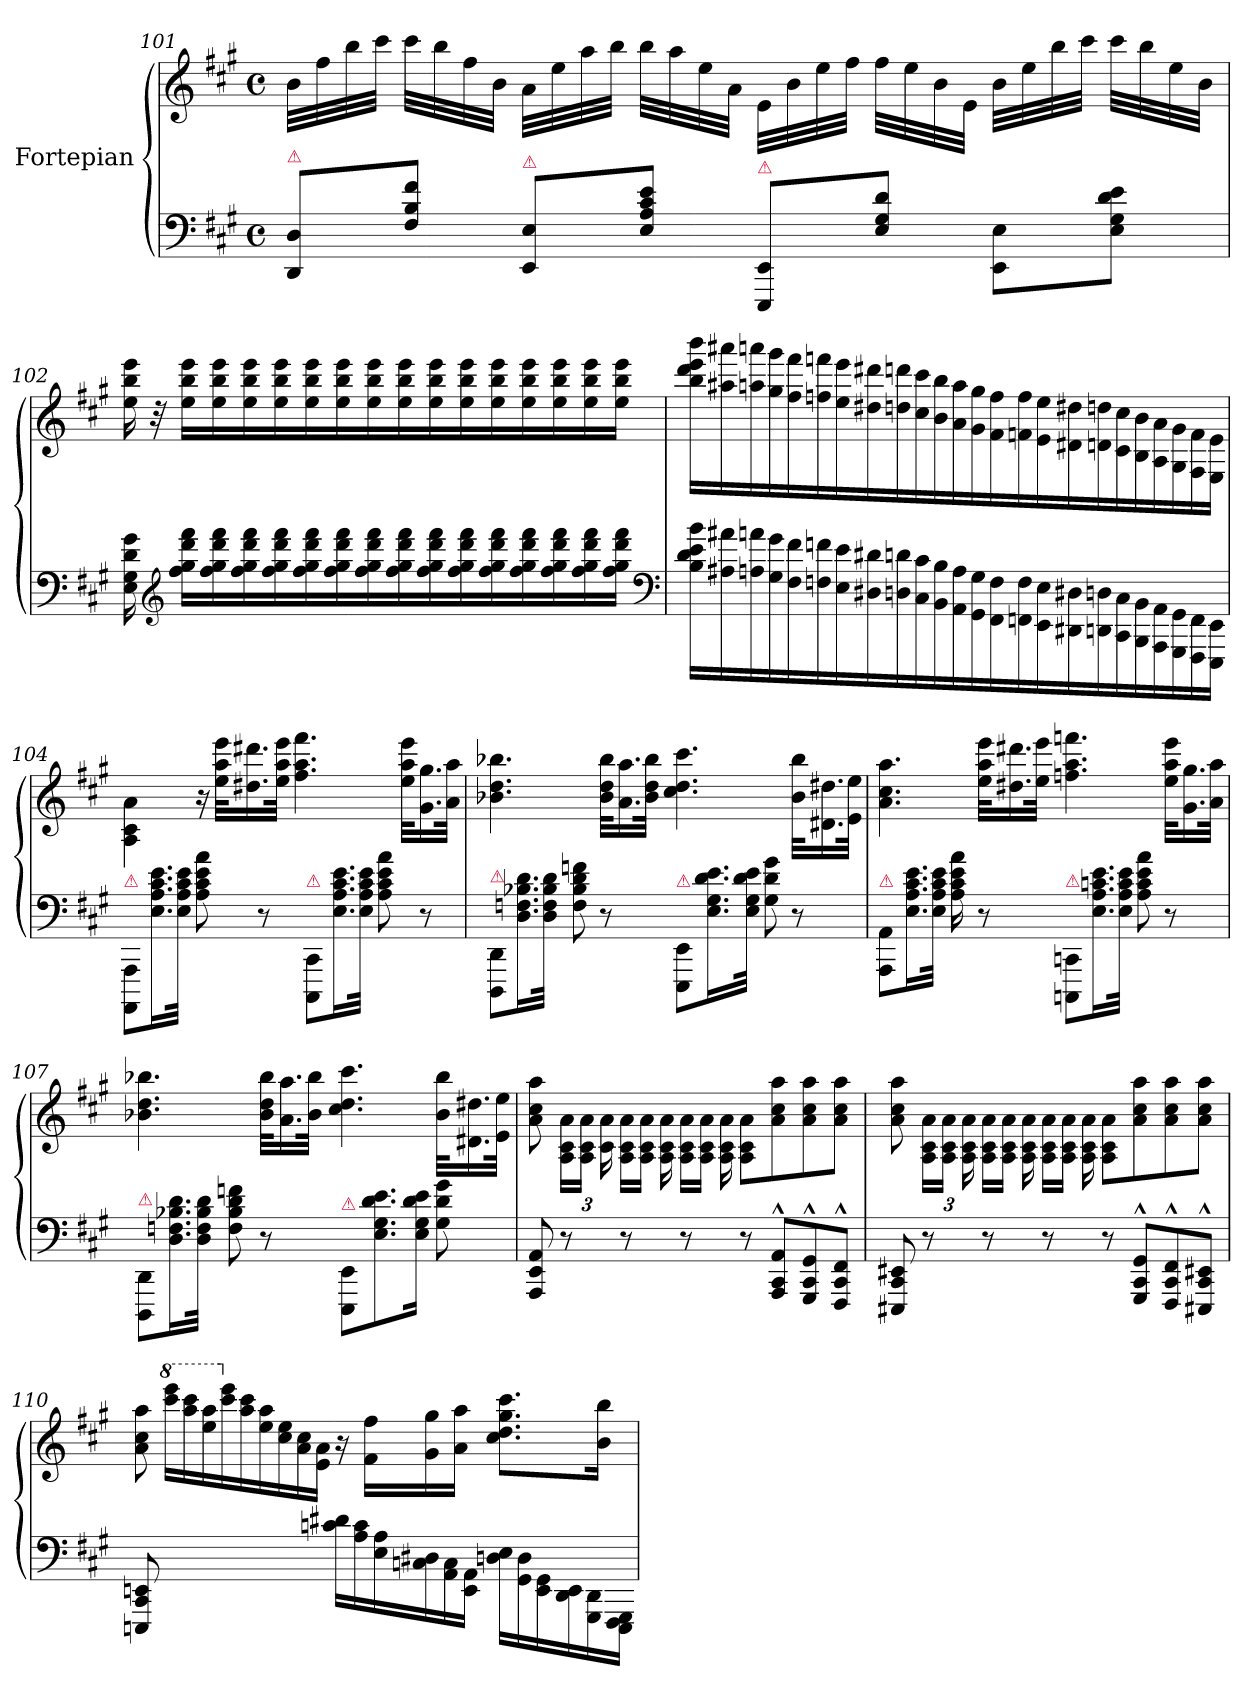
**kern	**kern
*part2	*part1
*staff2	*staff1
*I"Fortepian	*I"Fortepian
*clefF4	*clefG2
*k[f#c#g#]	*k[f#c#g#]
*M4/4	*M4/4
*met(c)	*met(c)
=101	=101
!LO:TX:a:color=crimson:t=⚠	!
8DD/ 8D/L	32b\LLL
.	32ff#\
.	32bb\
.	32ccc#\JJJ
8F#\ 8B\ 8f#\J	32ccc#\LLL
.	32bb\
.	32ff#\
.	32b\JJJ
!LO:TX:a:color=crimson:t=⚠	!
8EE/ 8E/L	32a\LLL
.	32ee\
.	32aa\
.	32bb\JJJ
8E\ 8A\ 8c#\ 8e\J	32bb\LLL
.	32aa\
.	32ee\
.	32a\JJJ
!LO:TX:a:color=crimson:t=⚠	!
8EEE/ 8EE/L	32e\LLL
.	32b\
.	32ee\
.	32ff#\JJJ
8E\ 8G#\ 8d\J	32ff#\LLL
.	32ee\
.	32b\
.	32e\JJJ
8EE\ 8E\L	32b\LLL
.	32ee\
.	32bb\
.	32ccc#\JJJ
8E\ 8G#\ 8d\ 8e\J	32ccc#\LLL
.	32bb\
.	32ee\
.	32b\JJJ
=102	=102
!	!LO:N:vis=16
16E\ 16G#\ 16d\ 16g#\	32ee\ 32bb\ 32eee\
.	32r
*clefG2	*
16ff#\ 16gg#\ 16ddd\ 16fff#\LL	16ee\ 16bb\ 16eee\LL
16ff#\ 16gg#\ 16ddd\ 16fff#\	16ee\ 16bb\ 16eee\
16ff#\ 16gg#\ 16ddd\ 16fff#\	16ee\ 16bb\ 16eee\
16ff#\ 16gg#\ 16ddd\ 16fff#\	16ee\ 16bb\ 16eee\
16ff#\ 16gg#\ 16ddd\ 16fff#\	16ee\ 16bb\ 16eee\
16ff#\ 16gg#\ 16ddd\ 16fff#\	16ee\ 16bb\ 16eee\
16ff#\ 16gg#\ 16ddd\ 16fff#\	16ee\ 16bb\ 16eee\
16ff#\ 16gg#\ 16ddd\ 16fff#\	16ee\ 16bb\ 16eee\
16ff#\ 16gg#\ 16ddd\ 16fff#\	16ee\ 16bb\ 16eee\
16ff#\ 16gg#\ 16ddd\ 16fff#\	16ee\ 16bb\ 16eee\
16ff#\ 16gg#\ 16ddd\ 16fff#\	16ee\ 16bb\ 16eee\
16ff#\ 16gg#\ 16ddd\ 16fff#\	16ee\ 16bb\ 16eee\
16ff#\ 16gg#\ 16ddd\ 16fff#\	16ee\ 16bb\ 16eee\
16ff#\ 16gg#\ 16ddd\ 16fff#\	16ee\ 16bb\ 16eee\
16ff#\ 16gg#\ 16ddd\ 16fff#\JJ	16ee\ 16bb\ 16eee\JJ
*clefF4	*
=103	=103
*Xtuplet	*Xtuplet
24B\ 24d\ 24e\ 24b\LL	24bb\ 24ddd\ 24eee\ 24bbb\LL
24A#X\ 24a#X\	24aa#X\ 24aaa#X\
24An\ 24an\	24aan\ 24aaan\
24G#\ 24g#\	24gg#\ 24ggg#\
24F#\ 24f#\	24ff#\ 24fff#\
24Fn\ 24fn\	24ffn\ 24fffn\
24E\ 24e\	24ee\ 24eee\
24D#X\ 24d#X\	24dd#X\ 24ddd#X\
24Dn\ 24dn\	24ddn\ 24dddn\
24C#\ 24c#\	24cc#\ 24ccc#\
24BB\ 24B\	24b\ 24bb\
24AA\ 24A\	24a\ 24aa\
24GG#\ 24G#\	24g#\ 24gg#\
24FF#\ 24F\	24f#\ 24ff\
24FFn\ 24F\	24fn\ 24ff\
24EE\ 24E\	24e\ 24ee\
24DD#X\ 24D#X\	24d#X\ 24dd#X\
24DDn\ 24Dn\	24dn\ 24ddn\
24CC#\ 24C#\	24c#\ 24cc#\
24BBB\ 24BB\	24B\ 24b\
24AAA\ 24AA\	24A\ 24a\
24GGG#\ 24GG#\	24G#\ 24g#\
24FFF#\ 24FF\	24F#\ 24f\
24EEE\ 24EE\JJ	24E\ 24e\JJ
=104	=104
!LO:TX:a:color=crimson:t=⚠	!
8AAAA/ 8AAA/L	4A\ 4c#\ 4a\
16.E\ 16.A\ 16.c#\ 16.e\L	.
32E\ 32A\ 32c#\ 32e\JJk	.
8A\ 8c#\ 8e\ 8a\	16r
.	32ee\ 32aa\ 32eee\KLL
.	16.dd#X\ 16.ddd#X\
8r	.
.	32ee\ 32aa\ 32eee\JJk
.	4.ff#\ 4.aa\ 4.fff#\
!LO:TX:a:color=crimson:t=⚠	!
8CCC#/ 8CC#/L	.
16.E\ 16.A\ 16.c#\ 16.e\L	.
32E\ 32A\ 32c#\ 32e\JJk	.
8A\ 8c#\ 8e\ 8a\	.
.	32ee\ 32aa\ 32eee\KLL
8r	16.g#\ 16.gg#\
.	32a\ 32aa\JJk
=105	=105
!LO:TX:a:color=crimson:t=⚠	!
8DDD/ 8DD/L	4.b-X\ 4.dd\ 4.bb-X\
16.D\ 16.Fn\ 16.B-X\ 16.d\L	.
32D\ 32F\ 32B-\ 32d\JJk	.
8F\ 8B-\ 8d\ 8fn\	.
8r	40b-\ 40dd\ 40bb-\KLL
.	20.a\ 20.aa\
.	40b-\ 40dd\ 40bb-\JJk
!LO:TX:a:color=crimson:t=⚠	!
8EEE/ 8EE/L	4.cc#\ 4.dd\ 4.ccc#\
16.E\ 16.G#\ 16.d\ 16.e\L	.
32E\ 32G#\ 32d\ 32e\JJk	.
8G#\ 8d\ 8g#\	.
8r	40b-\ 40bb-\KLL
.	20.d#X\ 20.dd#X\
.	40e\ 40ee\JJk
=106	=106
!LO:TX:a:color=crimson:t=⚠	!
8AAA\ 8AA\L	4.a\ 4.cc#\ 4.aa\
16.E\ 16.A\ 16.c#\ 16.e\L	.
32E\ 32A\ 32c#\ 32e\JJk	.
!LO:N:vis=16	!
8A\ 8c#\ 8e\ 8a\	.
8r	40ee\ 40aa\ 40eee\KLL
.	20.dd#X\ 20.ddd#X\
.	40ee\ 40eee\JJk
!LO:TX:a:color=crimson:t=⚠	!
8CCCn/ 8CCn/L	4.ffn\ 4.aa\ 4.fffn\
16.E\ 16.A\ 16.cn\ 16.e\L	.
32E\ 32A\ 32c\ 32e\JJk	.
8A\ 8c\ 8e\ 8a\	.
8r	40ee\ 40aa\ 40eee\KLL
.	20.g#\ 20.gg#\
.	40a\ 40aa\JJk
=107	=107
!LO:TX:a:color=crimson:t=⚠	!
8DDD/ 8DD/L	4.b-X\ 4.dd\ 4.bb-X\
16.D\ 16.Fn\ 16.B-X\ 16.d\L	.
32D\ 32F\ 32B-\ 32d\JJk	.
8F\ 8B-\ 8d\ 8fn\	.
8r	40b-\ 40dd\ 40bb-\KLL
.	20.a\ 20.aa\
.	40b-\ 40bb-\JJk
!LO:TX:a:color=crimson:t=⚠	!
8EEE/ 8EE/L	4.cc#\ 4.dd\ 4.ccc#\
8.E\ 8.G#\ 8.d\ 8.e\	.
16E\ 16G#\ 16d\ 16e\Jk	.
8G#\ 8d\ 8g#\	40b-\ 40bb-\KLL
.	20.d#X\ 20.dd#X\
.	40e\ 40ee\JJk
=108	=108
8AAA/ 8EE/ 8AA/	8a\ 8cc#\ 8aa\
*	*tuplet
*	*Xbrackettup
8r	24A\ 24c#\ 24a\LL
.	24A\ 24c#\ 24a\JJ
.	24c#\ 24a\
*	*Xtuplet
8r	24A\ 24c#\ 24a\LL
.	24A\ 24c#\ 24a\JJ
.	24A\ 24c#\ 24a\
8r	24A\ 24c#\ 24a\LL
.	24A\ 24c#\ 24a\JJ
.	24A\ 24c#\ 24a\
8r	8A\ 8c#\ 8a\L
8AAA^^/ 8CC#^^/ 8AA^^/L	8a\ 8cc#\ 8aa\
8GGG#^^/ 8CC#^^/ 8GG#^^/	8a\ 8cc#\ 8aa\
8FFF#^^/ 8CC#^^/ 8FF#^^/J	8a\ 8cc#\ 8aa\J
=109	=109
8EEE#X/ 8CC#/ 8EE#X/	8a\ 8cc#\ 8aa\
*	*tuplet
8r	24A\ 24c#\ 24a\LL
.	24A\ 24c#\ 24a\JJ
.	24A\ 24c#\ 24a\
*	*Xtuplet
8r	24A\ 24c#\ 24a\LL
.	24A\ 24c#\ 24a\JJ
.	24A\ 24c#\ 24a\
8r	24A\ 24c#\ 24a\LL
.	24A\ 24c#\ 24a\JJ
.	24A\ 24c#\ 24a\
8r	8A\ 8c#\ 8a\L
8GGG#^^/ 8CC#^^/ 8GG#^^/L	8a\ 8cc#\ 8aa\
8FFF#^^/ 8CC#^^/ 8FF#^^/	8a\ 8cc#\ 8aa\
8EEE#X^^/ 8CC#^^/ 8EE#X^^/J	8a\ 8cc#\ 8aa\J
=110	=110
8EEEn/ 8CC#/ 8EEn/	8a\ 8cc#\ 8aa\
*	*8va
4.ryy	24cccc#\ 24eeee\LL
.	24aaa\ 24cccc#\
.	24eee\ 24aaa\
*	*X8va
.	24ccc#\ 24eee\
.	24aa\ 24ccc#\
.	24ee\ 24aa\
.	24cc#\ 24ee\
.	24a\ 24cc#\
.	24e\ 24a\JJ
24cn\ 24d#X\LL	16r
24A\ 24c\	.
.	16f#\ 16ff#\LL
24E\ 24A\	.
24Cn\ 24D#X\	16g#\ 16gg#\
24AA\ 24C\	.
.	16a\ 16aa\JJ
24EE\ 24AA\JJ	.
24Dn\ 24E\LL	8.cc#\ 8.dd\ 8.gg#\ 8.ccc#\L
24GG#\ 24D\	.
24EE\ 24GG#\	.
24DD\ 24EE\	.
24GGG#\ 24DD\	.
.	16b\ 16bb\Jk
24EEE\ 24FFF#\ 24GGG#\JJ	.
=	=
*-	*-
